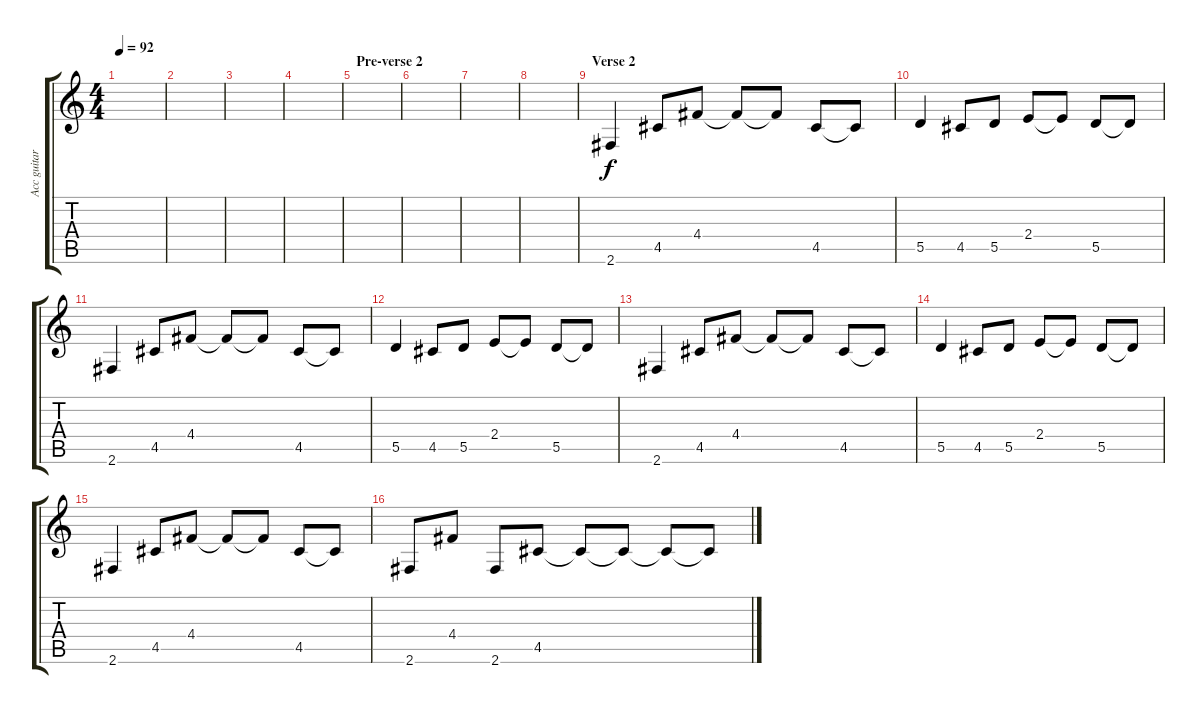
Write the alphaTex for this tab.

\track ("Acc guitar 2" "Acc guitar") {instrument acousticguitarsteel}
\staff {score tabs}
\tuning (E4 B3 G3 D3 A2 E2) {hide}
\ts (4 4)
\tempo 92
\clef g2
\ks c
|
|
|
|
\section ("" "Pre-verse 2")
|
|
|
|
\section ("" "Verse 2")
2.6.4 4.5.8 4.4.8 4.4{t}.8 4.4{t}.8 4.5.8 4.5{t}.8 |
5.5.4 4.5.8 5.5.8 2.4.8 2.4{t}.8 5.5.8 5.5{t}.8 |
2.6.4 4.5.8 4.4.8 4.4{t}.8 4.4{t}.8 4.5.8 4.5{t}.8 |
5.5.4 4.5.8 5.5.8 2.4.8 2.4{t}.8 5.5.8 5.5{t}.8 |
2.6.4 4.5.8 4.4.8 4.4{t}.8 4.4{t}.8 4.5.8 4.5{t}.8 |
5.5.4 4.5.8 5.5.8 2.4.8 2.4{t}.8 5.5.8 5.5{t}.8 |
2.6.4 4.5.8 4.4.8 4.4{t}.8 4.4{t}.8 4.5.8 4.5{t}.8 |
2.6.8 4.4.8 2.6.8 4.5.8 4.5{t}.8 4.5{t}.8 4.5{t}.8 4.5{t}.8
